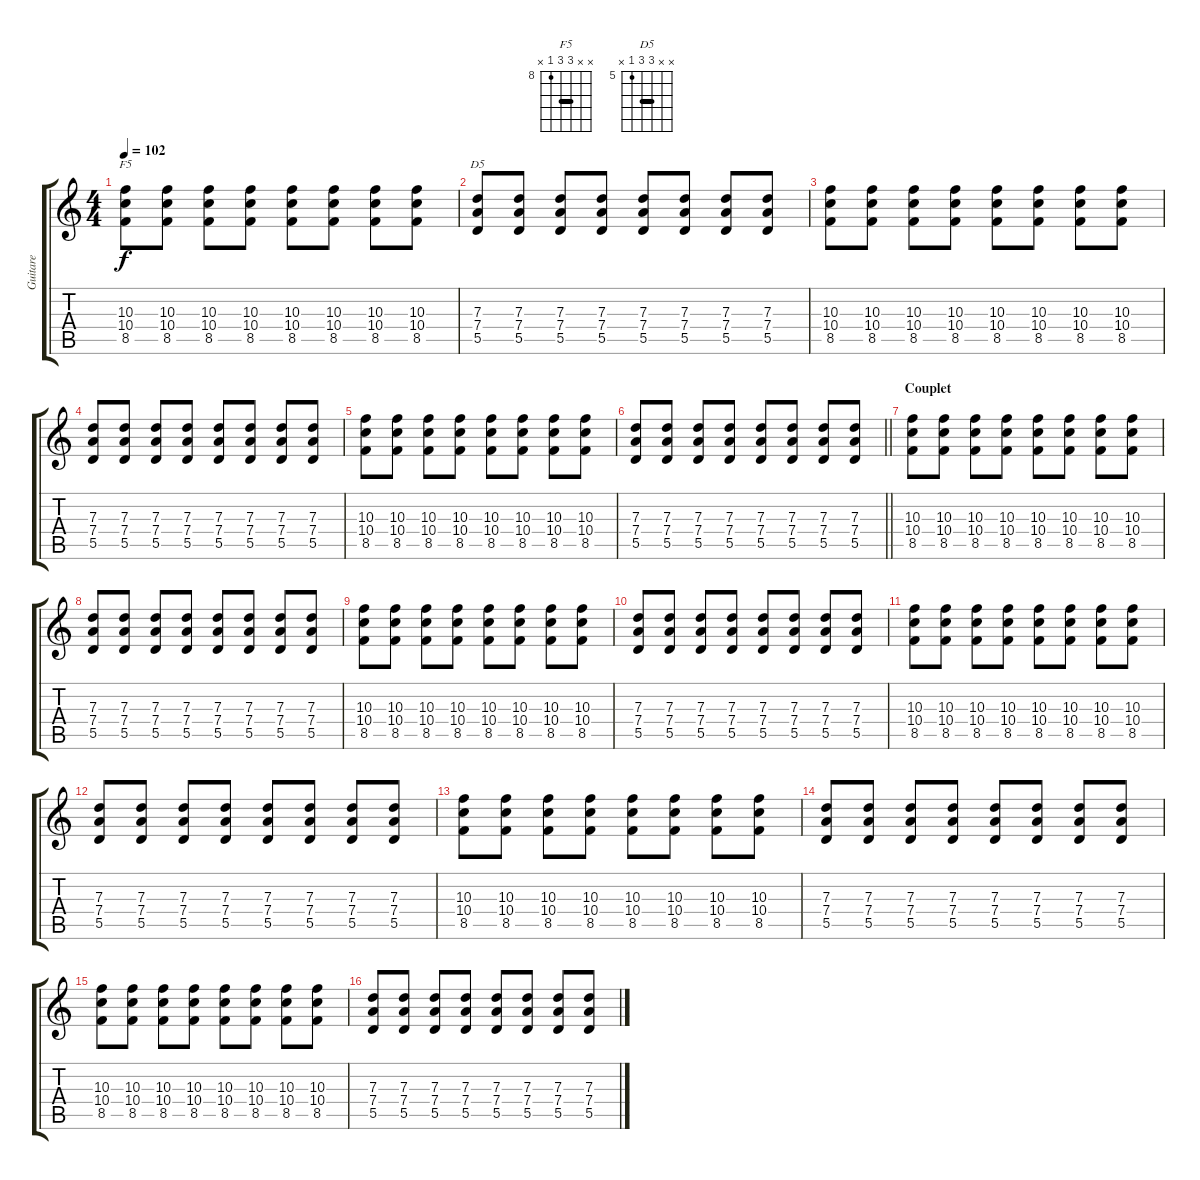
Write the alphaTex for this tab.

\track ("Guitare" "Guitare") {instrument electricguitarmuted}
\staff {score tabs}
\tuning (E4 B3 G3 D3 A2 E2) {hide}
\chord ("F5" x x 10 10 8 x) {firstfret 8 barre 10}
\chord ("D5" x x 7 7 5 x) {firstfret 5 barre 7}
\ts (4 4)
\tempo 102
\clef g2
\ks c
(10.3 10.4 8.5).8{ch "F5" dy f instrument electricguitarmuted} (10.3 10.4 8.5).8 (10.3 10.4 8.5).8 (10.3 10.4 8.5).8 (10.3 10.4 8.5).8 (10.3 10.4 8.5).8 (10.3 10.4 8.5).8 (10.3 10.4 8.5).8 |
(7.3 7.4 5.5).8{ch "D5"} (7.3 7.4 5.5).8 (7.3 7.4 5.5).8 (7.3 7.4 5.5).8 (7.3 7.4 5.5).8 (7.3 7.4 5.5).8 (7.3 7.4 5.5).8 (7.3 7.4 5.5).8 |
(10.3 10.4 8.5).8 (10.3 10.4 8.5).8 (10.3 10.4 8.5).8 (10.3 10.4 8.5).8 (10.3 10.4 8.5).8 (10.3 10.4 8.5).8 (10.3 10.4 8.5).8 (10.3 10.4 8.5).8 |
(7.3 7.4 5.5).8 (7.3 7.4 5.5).8 (7.3 7.4 5.5).8 (7.3 7.4 5.5).8 (7.3 7.4 5.5).8 (7.3 7.4 5.5).8 (7.3 7.4 5.5).8 (7.3 7.4 5.5).8 |
(10.3 10.4 8.5).8 (10.3 10.4 8.5).8 (10.3 10.4 8.5).8 (10.3 10.4 8.5).8 (10.3 10.4 8.5).8 (10.3 10.4 8.5).8 (10.3 10.4 8.5).8 (10.3 10.4 8.5).8 |
\barLineRight lightlight
(7.3 7.4 5.5).8 (7.3 7.4 5.5).8 (7.3 7.4 5.5).8 (7.3 7.4 5.5).8 (7.3 7.4 5.5).8 (7.3 7.4 5.5).8 (7.3 7.4 5.5).8 (7.3 7.4 5.5).8 |
\section ("" "Couplet")
(10.3 10.4 8.5).8 (10.3 10.4 8.5).8 (10.3 10.4 8.5).8 (10.3 10.4 8.5).8 (10.3 10.4 8.5).8 (10.3 10.4 8.5).8 (10.3 10.4 8.5).8 (10.3 10.4 8.5).8 |
(7.3 7.4 5.5).8 (7.3 7.4 5.5).8 (7.3 7.4 5.5).8 (7.3 7.4 5.5).8 (7.3 7.4 5.5).8 (7.3 7.4 5.5).8 (7.3 7.4 5.5).8 (7.3 7.4 5.5).8 |
(10.3 10.4 8.5).8 (10.3 10.4 8.5).8 (10.3 10.4 8.5).8 (10.3 10.4 8.5).8 (10.3 10.4 8.5).8 (10.3 10.4 8.5).8 (10.3 10.4 8.5).8 (10.3 10.4 8.5).8 |
(7.3 7.4 5.5).8 (7.3 7.4 5.5).8 (7.3 7.4 5.5).8 (7.3 7.4 5.5).8 (7.3 7.4 5.5).8 (7.3 7.4 5.5).8 (7.3 7.4 5.5).8 (7.3 7.4 5.5).8 |
(10.3 10.4 8.5).8 (10.3 10.4 8.5).8 (10.3 10.4 8.5).8 (10.3 10.4 8.5).8 (10.3 10.4 8.5).8 (10.3 10.4 8.5).8 (10.3 10.4 8.5).8 (10.3 10.4 8.5).8 |
(7.3 7.4 5.5).8 (7.3 7.4 5.5).8 (7.3 7.4 5.5).8 (7.3 7.4 5.5).8 (7.3 7.4 5.5).8 (7.3 7.4 5.5).8 (7.3 7.4 5.5).8 (7.3 7.4 5.5).8 |
(10.3 10.4 8.5).8 (10.3 10.4 8.5).8 (10.3 10.4 8.5).8 (10.3 10.4 8.5).8 (10.3 10.4 8.5).8 (10.3 10.4 8.5).8 (10.3 10.4 8.5).8 (10.3 10.4 8.5).8 |
(7.3 7.4 5.5).8 (7.3 7.4 5.5).8 (7.3 7.4 5.5).8 (7.3 7.4 5.5).8 (7.3 7.4 5.5).8 (7.3 7.4 5.5).8 (7.3 7.4 5.5).8 (7.3 7.4 5.5).8 |
(10.3 10.4 8.5).8 (10.3 10.4 8.5).8 (10.3 10.4 8.5).8 (10.3 10.4 8.5).8 (10.3 10.4 8.5).8 (10.3 10.4 8.5).8 (10.3 10.4 8.5).8 (10.3 10.4 8.5).8 |
(7.3 7.4 5.5).8 (7.3 7.4 5.5).8 (7.3 7.4 5.5).8 (7.3 7.4 5.5).8 (7.3 7.4 5.5).8 (7.3 7.4 5.5).8 (7.3 7.4 5.5).8 (7.3 7.4 5.5).8
